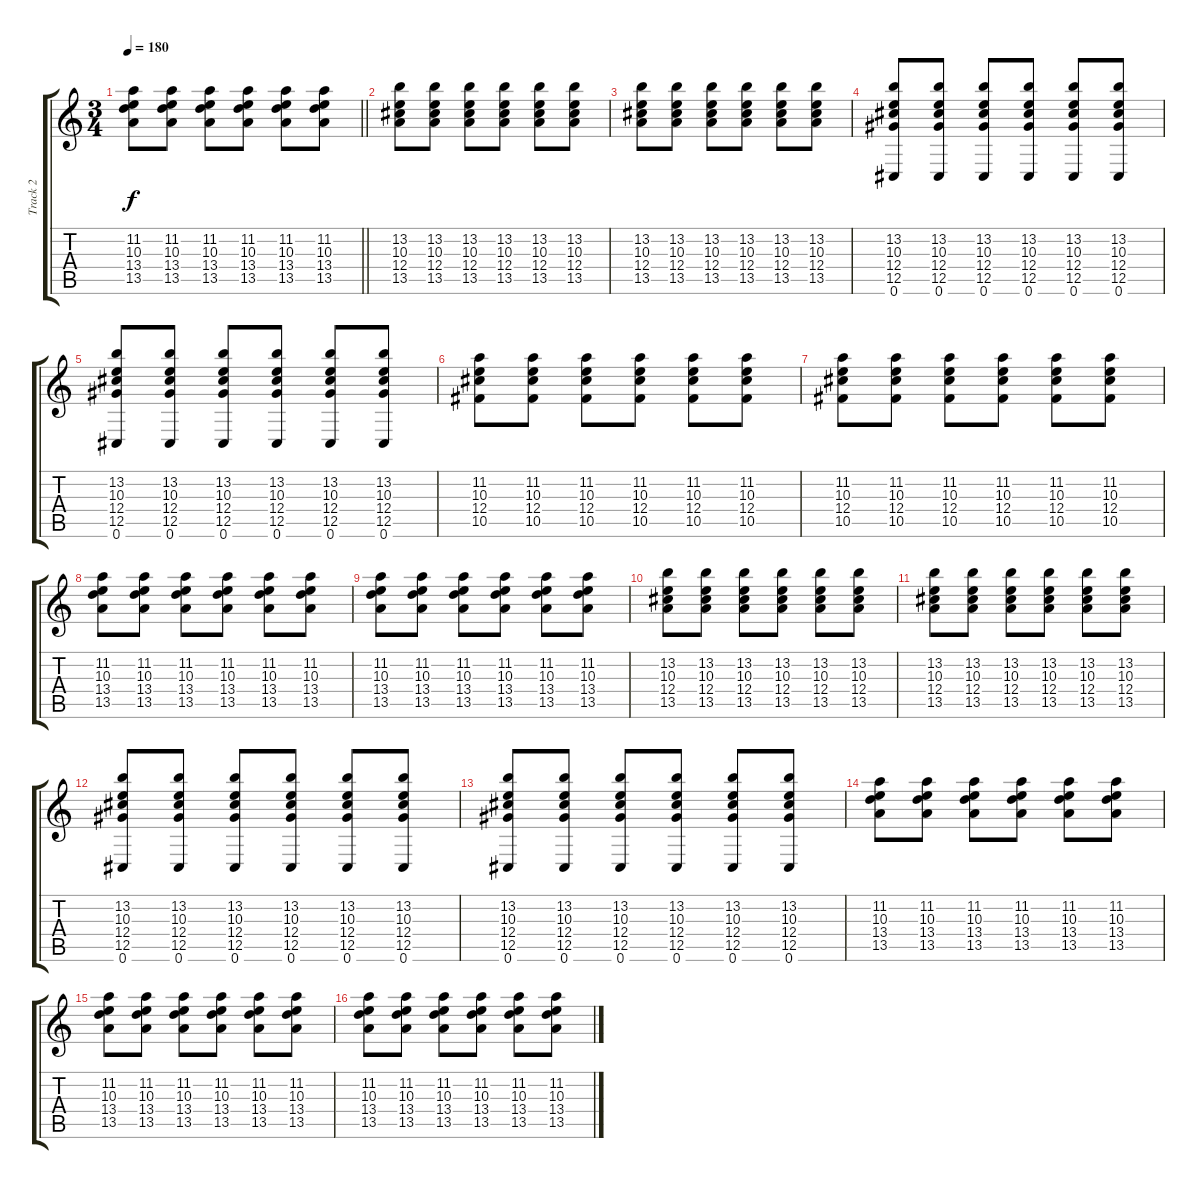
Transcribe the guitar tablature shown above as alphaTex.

\track ("Track 2" "Track 2") {instrument overdrivenguitar}
\staff {score tabs}
\tuning (Eb4 Bb3 Gb3 Db3 Ab2 Db2) {hide}
\ts (3 4)
\tempo 180
\clef g2
\barLineRight lightlight
\ks c
(11.2 10.3 13.4 13.5).8{dy f} (11.2 10.3 13.4 13.5).8 (11.2 10.3 13.4 13.5).8 (11.2 10.3 13.4 13.5).8 (11.2 10.3 13.4 13.5).8 (11.2 10.3 13.4 13.5).8 |
(13.2 10.3 12.4 13.5).8 (13.2 10.3 12.4 13.5).8 (13.2 10.3 12.4 13.5).8 (13.2 10.3 12.4 13.5).8 (13.2 10.3 12.4 13.5).8 (13.2 10.3 12.4 13.5).8 |
(13.2 10.3 12.4 13.5).8 (13.2 10.3 12.4 13.5).8 (13.2 10.3 12.4 13.5).8 (13.2 10.3 12.4 13.5).8 (13.2 10.3 12.4 13.5).8 (13.2 10.3 12.4 13.5).8 |
(13.2 10.3 12.4 12.5 0.6).8 (13.2 10.3 12.4 12.5 0.6).8 (13.2 10.3 12.4 12.5 0.6).8 (13.2 10.3 12.4 12.5 0.6).8 (13.2 10.3 12.4 12.5 0.6).8 (13.2 10.3 12.4 12.5 0.6).8 |
(13.2 10.3 12.4 12.5 0.6).8 (13.2 10.3 12.4 12.5 0.6).8 (13.2 10.3 12.4 12.5 0.6).8 (13.2 10.3 12.4 12.5 0.6).8 (13.2 10.3 12.4 12.5 0.6).8 (13.2 10.3 12.4 12.5 0.6).8 |
(11.2 10.3 12.4 10.5).8 (11.2 10.3 12.4 10.5).8 (11.2 10.3 12.4 10.5).8 (11.2 10.3 12.4 10.5).8 (11.2 10.3 12.4 10.5).8 (11.2 10.3 12.4 10.5).8 |
(11.2 10.3 12.4 10.5).8 (11.2 10.3 12.4 10.5).8 (11.2 10.3 12.4 10.5).8 (11.2 10.3 12.4 10.5).8 (11.2 10.3 12.4 10.5).8 (11.2 10.3 12.4 10.5).8 |
(11.2 10.3 13.4 13.5).8 (11.2 10.3 13.4 13.5).8 (11.2 10.3 13.4 13.5).8 (11.2 10.3 13.4 13.5).8 (11.2 10.3 13.4 13.5).8 (11.2 10.3 13.4 13.5).8 |
(11.2 10.3 13.4 13.5).8 (11.2 10.3 13.4 13.5).8 (11.2 10.3 13.4 13.5).8 (11.2 10.3 13.4 13.5).8 (11.2 10.3 13.4 13.5).8 (11.2 10.3 13.4 13.5).8 |
(13.2 10.3 12.4 13.5).8 (13.2 10.3 12.4 13.5).8 (13.2 10.3 12.4 13.5).8 (13.2 10.3 12.4 13.5).8 (13.2 10.3 12.4 13.5).8 (13.2 10.3 12.4 13.5).8 |
(13.2 10.3 12.4 13.5).8 (13.2 10.3 12.4 13.5).8 (13.2 10.3 12.4 13.5).8 (13.2 10.3 12.4 13.5).8 (13.2 10.3 12.4 13.5).8 (13.2 10.3 12.4 13.5).8 |
(13.2 10.3 12.4 12.5 0.6).8 (13.2 10.3 12.4 12.5 0.6).8 (13.2 10.3 12.4 12.5 0.6).8 (13.2 10.3 12.4 12.5 0.6).8 (13.2 10.3 12.4 12.5 0.6).8 (13.2 10.3 12.4 12.5 0.6).8 |
(13.2 10.3 12.4 12.5 0.6).8 (13.2 10.3 12.4 12.5 0.6).8 (13.2 10.3 12.4 12.5 0.6).8 (13.2 10.3 12.4 12.5 0.6).8 (13.2 10.3 12.4 12.5 0.6).8 (13.2 10.3 12.4 12.5 0.6).8 |
(11.2 10.3 13.4 13.5).8 (11.2 10.3 13.4 13.5).8 (11.2 10.3 13.4 13.5).8 (11.2 10.3 13.4 13.5).8 (11.2 10.3 13.4 13.5).8 (11.2 10.3 13.4 13.5).8 |
(11.2 10.3 13.4 13.5).8 (11.2 10.3 13.4 13.5).8 (11.2 10.3 13.4 13.5).8 (11.2 10.3 13.4 13.5).8 (11.2 10.3 13.4 13.5).8 (11.2 10.3 13.4 13.5).8 |
(11.2 10.3 13.4 13.5).8 (11.2 10.3 13.4 13.5).8 (11.2 10.3 13.4 13.5).8 (11.2 10.3 13.4 13.5).8 (11.2 10.3 13.4 13.5).8 (11.2 10.3 13.4 13.5).8
